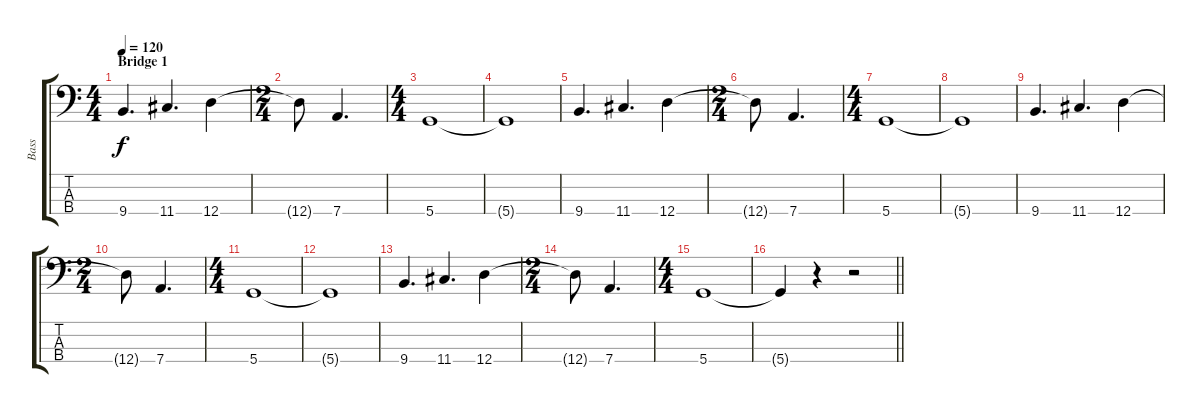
\track ("Bass" "Bass") {instrument electricbasspick}
\staff {score tabs}
\tuning (G2 D2 A1 D1) {hide}
\ts (4 4)
\section ("" "Bridge 1")
\tempo 120
\clef f4
\ks c
9.4.4{d dy f} 11.4.4{d} 12.4.4 |
\ts (2 4)
12.4{t}.8 7.4.4{d} |
\ts (4 4)
5.4.1{volume 2} |
5.4{t}.1 |
9.4.4{d volume 13} 11.4.4{d} 12.4.4 |
\ts (2 4)
12.4{t}.8 7.4.4{d} |
\ts (4 4)
5.4.1{volume 2} |
5.4{t}.1 |
9.4.4{d volume 13} 11.4.4{d} 12.4.4 |
\ts (2 4)
12.4{t}.8 7.4.4{d} |
\ts (4 4)
5.4.1{volume 1} |
5.4{t}.1 |
9.4.4{d volume 13} 11.4.4{d} 12.4.4 |
\ts (2 4)
12.4{t}.8 7.4.4{d} |
\ts (4 4)
5.4.1{volume 0} |
\barLineRight lightlight
5.4{t}.4 r.4 r.2
